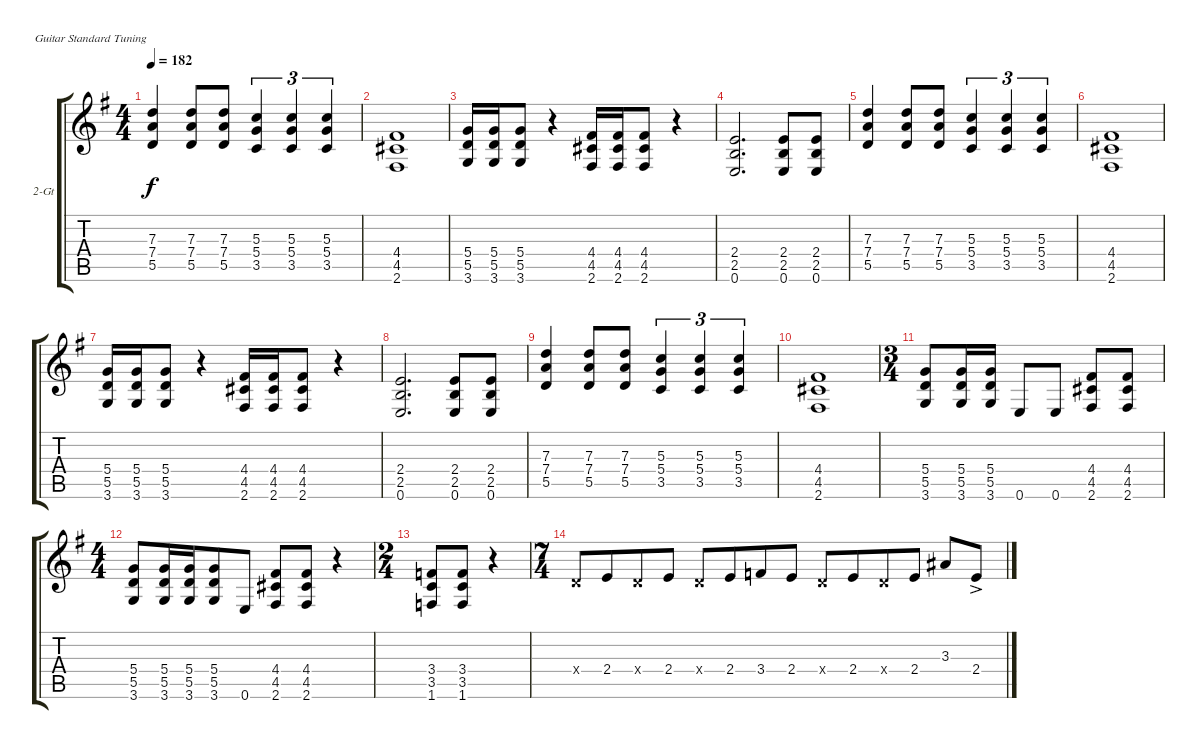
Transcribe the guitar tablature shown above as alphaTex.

\bracketExtendMode groupsimilarinstruments
\firstSystemTrackNameOrientation horizontal
\otherSystemsTrackNameOrientation horizontal
\track ("2-Gt" "2-Gt") {instrument distortionguitar}
\staff {score tabs}
\tuning (E4 B3 G3 D3 A2 E2)
\ts (4 4)
\tempo 182
\clef g2
\scale
1.05549
\ks g
(7.3 7.4 5.5).4{dy f} (5.5 7.4 7.3).8 (7.4 7.3 5.5).8 (5.3 5.4 3.5).4{tu (3 2)} (5.3 5.4 3.5).4{tu (3 2)} (5.3 5.4 3.5).4{tu (3 2)} |
\scale
0.944515 (4.4 4.5 2.6).1 |
\scale
1.05549 (5.4 5.5 3.6).16 (5.4 5.5 3.6).16 (5.4 5.5 3.6).8 r.4 (4.4 4.5 2.6).16 (4.4 4.5 2.6).16 (4.4 4.5 2.6).8 r.4 |
\scale
0.944515 (2.4 2.5 0.6).2{d} (2.5 0.6 2.4).8 (2.5 0.6 2.4).8 |
\scale
1.05549 (7.3 7.4 5.5).4 (5.5 7.4 7.3).8 (7.4 7.3 5.5).8 (5.3 5.4 3.5).4{tu (3 2)} (5.3 5.4 3.5).4{tu (3 2)} (5.3 5.4 3.5).4{tu (3 2)} |
\scale
0.944515 (4.4 4.5 2.6).1 |
\scale
1.05549 (5.4 5.5 3.6).16 (5.4 5.5 3.6).16 (5.4 5.5 3.6).8 r.4 (4.4 4.5 2.6).16 (4.4 4.5 2.6).16 (4.4 4.5 2.6).8 r.4 |
\scale
0.944515 (2.4 2.5 0.6).2{d} (2.5 0.6 2.4).8 (2.5 0.6 2.4).8 |
\scale
1.05549 (7.3 7.4 5.5).4 (5.5 7.4 7.3).8 (7.4 7.3 5.5).8 (5.3 5.4 3.5).4{tu (3 2)} (5.3 5.4 3.5).4{tu (3 2)} (5.3 5.4 3.5).4{tu (3 2)} |
\scale
0.944515 (4.4 4.5 2.6).1 |
\ts (3 4)
\scale
1.08575 (5.4 5.5 3.6).8 (5.4 5.5 3.6).16 (5.4 5.5 3.6).16 0.6.8 0.6.8 (4.4 4.5 2.6).8 (4.4 4.5 2.6).8 |
\ts (4 4)
\beaming (8 4 4)
\scale
0.91425 (5.4 5.5 3.6).8 (5.4 5.5 3.6).16 (5.4 5.5 3.6).16 (5.4 5.5 3.6).8 0.6.8 (4.4 4.5 2.6).8 (4.4 4.5 2.6).8 r.4 |
\ts (2 4)
\scale
1.08575 (3.4 3.5 1.6).8 (3.4 3.5 1.6).8 r.4 |
\ts (7 4)
\scale
0.91425 0.4{x}.8 2.4.8 0.4{x}.8 2.4.8 0.4{x}.8 2.4.8 3.4.8 2.4.8 0.4{x}.8 2.4.8 0.4{x}.8 2.4.8 3.3.8 2.4{ac}.8
